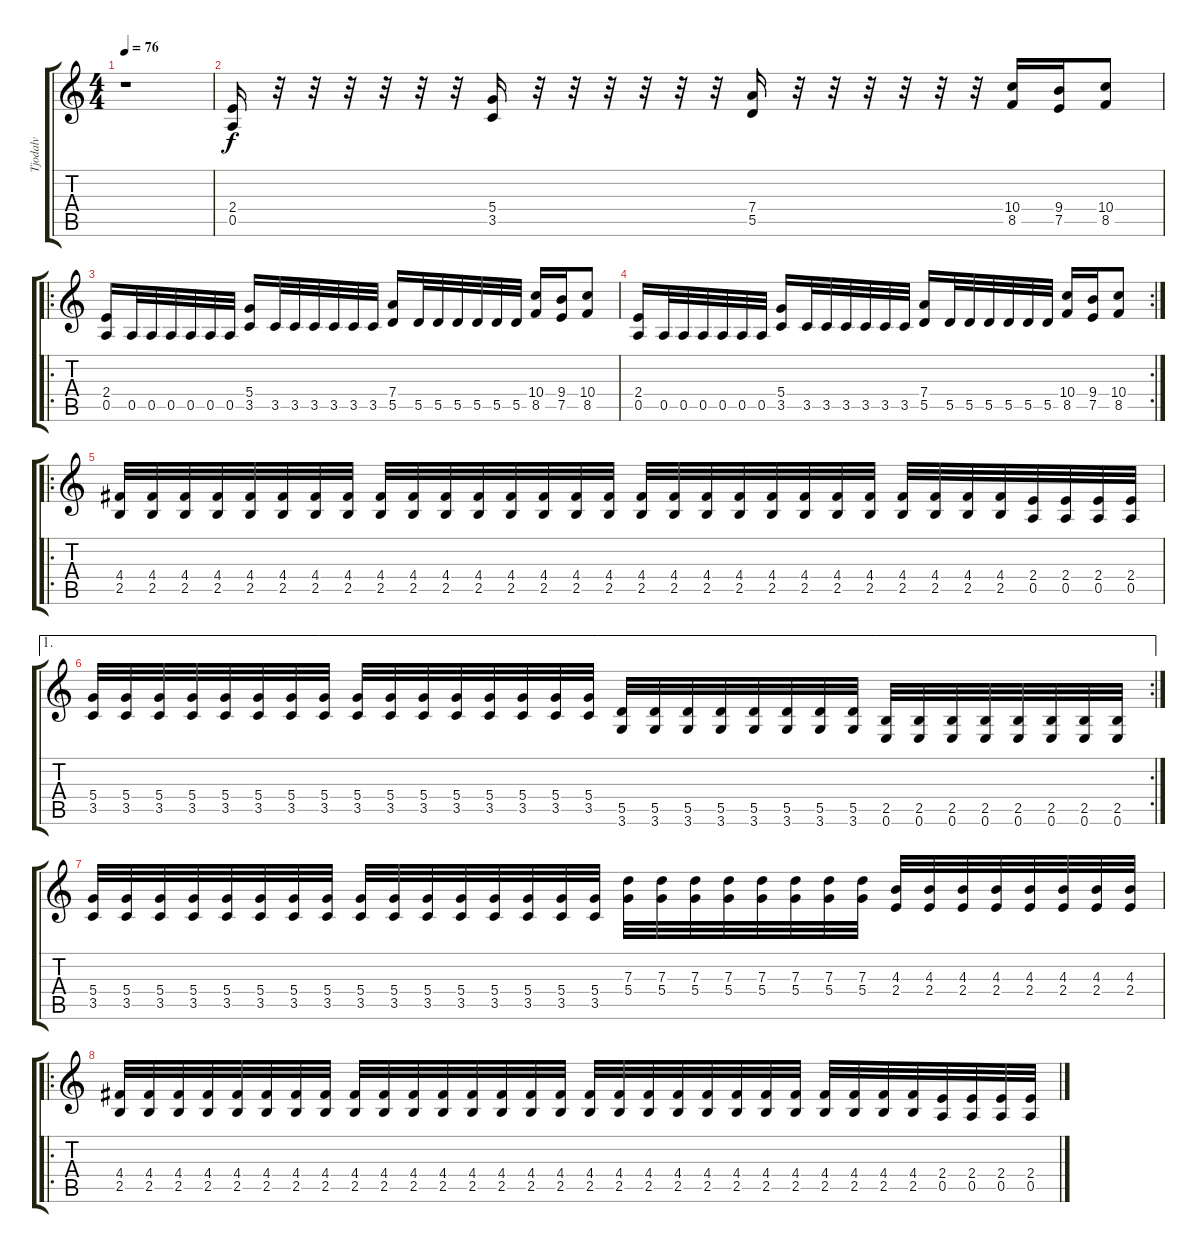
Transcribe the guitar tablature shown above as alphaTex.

\track ("Tjodalv" "Tjodalv") {instrument overdrivenguitar}
\staff {score tabs}
\tuning (E4 B3 G3 D3 A2 E2) {hide}
\ts (4 4)
\tempo 76
\clef g2
\ks c
r.1{dy f instrument overdrivenguitar} |
(2.4 0.5).16 r.32 r.32 r.32 r.32 r.32 r.32 (5.4 3.5).16 r.32 r.32 r.32 r.32 r.32 r.32 (7.4 5.5).16 r.32 r.32 r.32 r.32 r.32 r.32 (10.4 8.5).16 (9.4 7.5).16 (10.4 8.5).8 |
\ro
(2.4 0.5).16 0.5.32 0.5.32 0.5.32 0.5.32 0.5.32 0.5.32 (5.4 3.5).16 3.5.32 3.5.32 3.5.32 3.5.32 3.5.32 3.5.32 (7.4 5.5).16 5.5.32 5.5.32 5.5.32 5.5.32 5.5.32 5.5.32 (10.4 8.5).16 (9.4 7.5).16 (10.4 8.5).8 |
\rc 2
(2.4 0.5).16 0.5.32 0.5.32 0.5.32 0.5.32 0.5.32 0.5.32 (5.4 3.5).16 3.5.32 3.5.32 3.5.32 3.5.32 3.5.32 3.5.32 (7.4 5.5).16 5.5.32 5.5.32 5.5.32 5.5.32 5.5.32 5.5.32 (10.4 8.5).16 (9.4 7.5).16 (10.4 8.5).8 |
\ro
(4.4 2.5).32 (4.4 2.5).32 (4.4 2.5).32 (4.4 2.5).32 (4.4 2.5).32 (4.4 2.5).32 (4.4 2.5).32 (4.4 2.5).32 (4.4 2.5).32 (4.4 2.5).32 (4.4 2.5).32 (4.4 2.5).32 (4.4 2.5).32 (4.4 2.5).32 (4.4 2.5).32 (4.4 2.5).32 (4.4 2.5).32 (4.4 2.5).32 (4.4 2.5).32 (4.4 2.5).32 (4.4 2.5).32 (4.4 2.5).32 (4.4 2.5).32 (4.4 2.5).32 (4.4 2.5).32 (4.4 2.5).32 (4.4 2.5).32 (4.4 2.5).32 (2.4 0.5).32 (2.4 0.5).32 (2.4 0.5).32 (2.4 0.5).32 |
\ae 1
\rc 2
(5.4 3.5).32 (5.4 3.5).32 (5.4 3.5).32 (5.4 3.5).32 (5.4 3.5).32 (5.4 3.5).32 (5.4 3.5).32 (5.4 3.5).32 (5.4 3.5).32 (5.4 3.5).32 (5.4 3.5).32 (5.4 3.5).32 (5.4 3.5).32 (5.4 3.5).32 (5.4 3.5).32 (5.4 3.5).32 (5.5 3.6).32 (5.5 3.6).32 (5.5 3.6).32 (5.5 3.6).32 (5.5 3.6).32 (5.5 3.6).32 (5.5 3.6).32 (5.5 3.6).32 (2.5 0.6).32 (2.5 0.6).32 (2.5 0.6).32 (2.5 0.6).32 (2.5 0.6).32 (2.5 0.6).32 (2.5 0.6).32 (2.5 0.6).32 |
(5.4 3.5).32 (5.4 3.5).32 (5.4 3.5).32 (5.4 3.5).32 (5.4 3.5).32 (5.4 3.5).32 (5.4 3.5).32 (5.4 3.5).32 (5.4 3.5).32 (5.4 3.5).32 (5.4 3.5).32 (5.4 3.5).32 (5.4 3.5).32 (5.4 3.5).32 (5.4 3.5).32 (5.4 3.5).32 (7.3 5.4).32 (7.3 5.4).32 (7.3 5.4).32 (7.3 5.4).32 (7.3 5.4).32 (7.3 5.4).32 (7.3 5.4).32 (7.3 5.4).32 (4.3 2.4).32 (4.3 2.4).32 (4.3 2.4).32 (4.3 2.4).32 (4.3 2.4).32 (4.3 2.4).32 (4.3 2.4).32 (4.3 2.4).32 |
\ro
(4.4 2.5).32 (4.4 2.5).32 (4.4 2.5).32 (4.4 2.5).32 (4.4 2.5).32 (4.4 2.5).32 (4.4 2.5).32 (4.4 2.5).32 (4.4 2.5).32 (4.4 2.5).32 (4.4 2.5).32 (4.4 2.5).32 (4.4 2.5).32 (4.4 2.5).32 (4.4 2.5).32 (4.4 2.5).32 (4.4 2.5).32 (4.4 2.5).32 (4.4 2.5).32 (4.4 2.5).32 (4.4 2.5).32 (4.4 2.5).32 (4.4 2.5).32 (4.4 2.5).32 (4.4 2.5).32 (4.4 2.5).32 (4.4 2.5).32 (4.4 2.5).32 (2.4 0.5).32 (2.4 0.5).32 (2.4 0.5).32 (2.4 0.5).32
